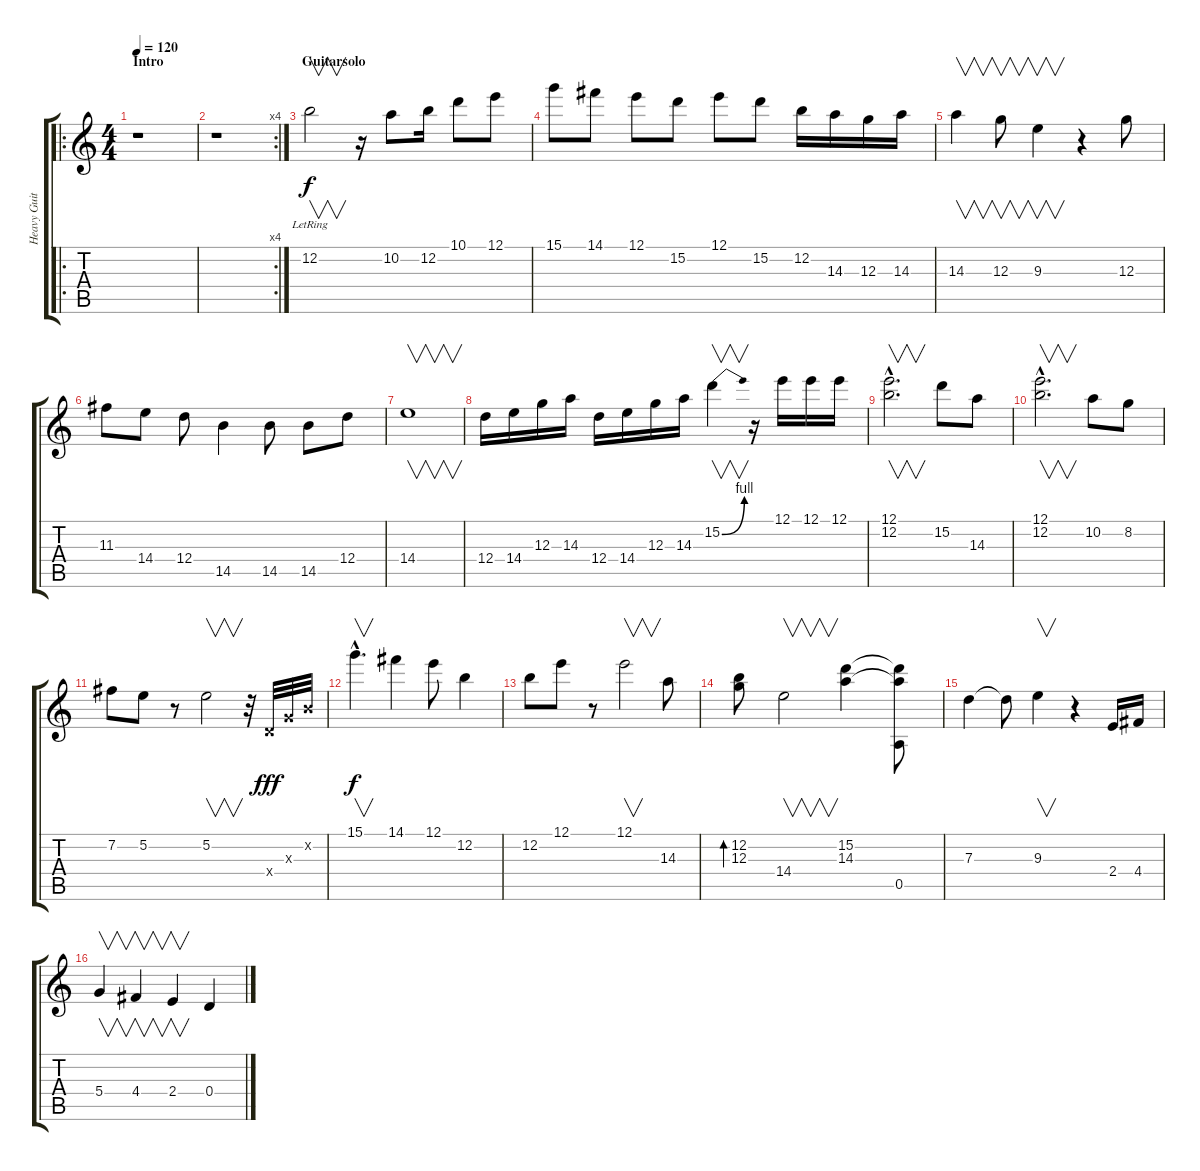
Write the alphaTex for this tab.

\track ("Heavy Guitar 1" "Heavy Guit") {instrument distortionguitar}
\staff {score tabs}
\tuning (E4 B3 G3 D3 A2 E2) {hide}
\ro
\ts (4 4)
\section ("" "Intro")
\tempo 120
\clef g2
\ks c
r.1{dy f instrument distortionguitar} |
\rc 4
r.1 |
\section ("" "Guitarsolo")
12.2{lr}.2{v} r.16 10.2.8 12.2.16 10.1.8 12.1.8 |
15.1.8 14.1.8 12.1.8 15.2.8 12.1.8 15.2.8 12.2.16 14.3.16 12.3.16 14.3.16 |
14.3.4{v} 12.3.8{v} 9.3.4{v} r.4 12.3.8 |
11.3.8 14.4.8 12.4.8 14.5.4 14.5.8 14.5.8 12.4.8 |
14.4.1{v} |
12.4.16 14.4.16 12.3.16 14.3.16 12.4.16 14.4.16 12.3.16 14.3.16 15.2{be (bend 0 0 60 4)}.4{v} r.16 12.1.16 12.1.16 12.1.16 |
(12.1{hac} 12.2{hac}).2{v d} 15.2.8 14.3.8 |
(12.1{hac} 12.2{hac}).2{v d} 10.2.8 8.2.8 |
7.2.8 5.2.8 r.8 5.2.2{v} r.32 0.4{x}.32{dy fff} 0.3{x}.32 0.2{x}.32 |
15.1{hac}.4{v d dy f} 14.1.4 12.1.8 12.2.4 |
12.2.8 12.1.8 r.8 12.1.2{v} 14.3.8 |
(12.2 12.3).8{bd 240} 14.4.2{v} (15.2 14.3).4 (15.2{t} 14.3{t} 0.5).8 |
7.3.4 7.3{t}.8 9.3.4{v} r.4 2.4.16 4.4.16 |
5.4.4{v} 4.4.4{v} 2.4.4{v} 0.4.4
